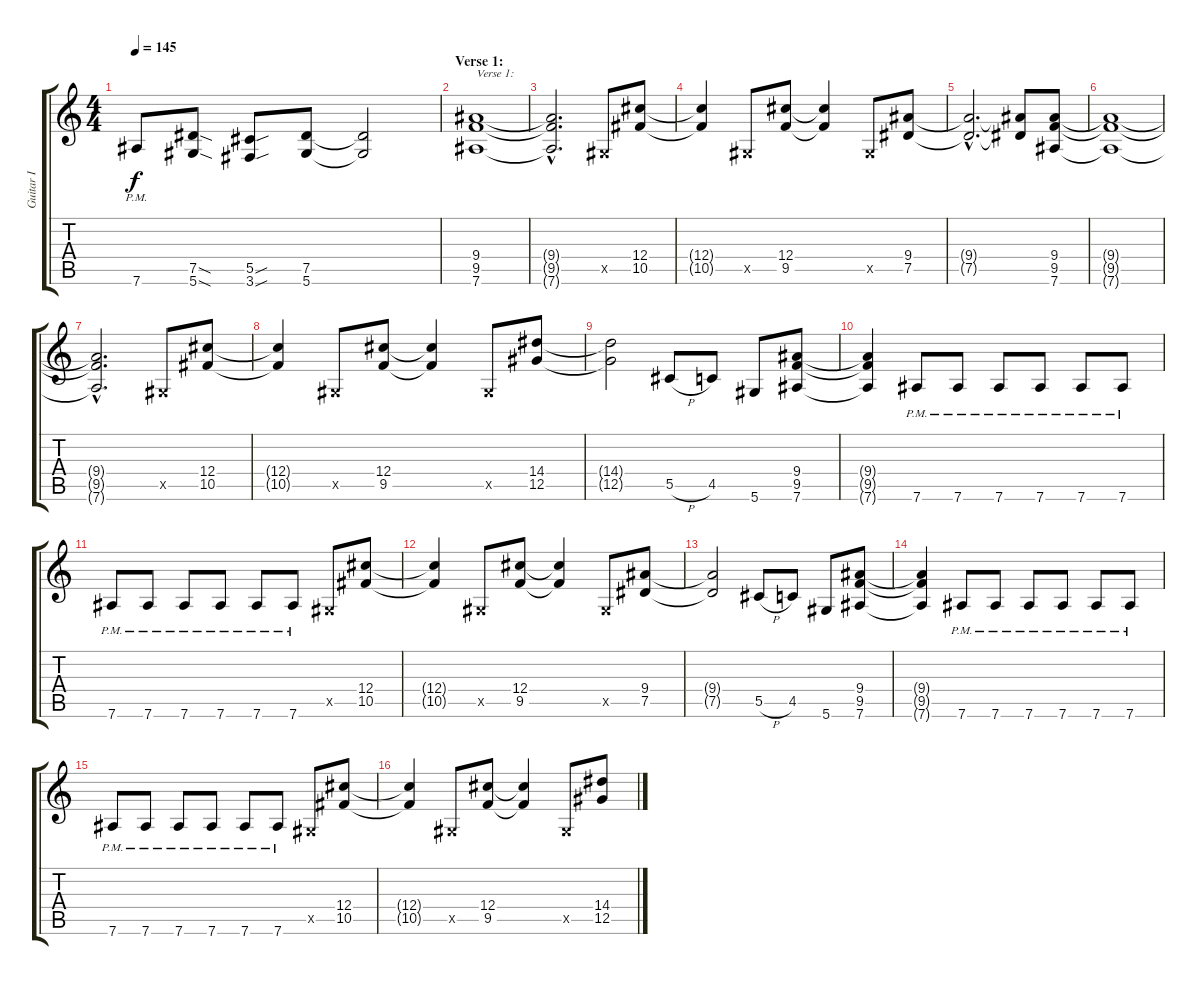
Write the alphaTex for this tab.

\track ("Guitar I" "Guitar I") {instrument distortionguitar}
\staff {score tabs}
\tuning (Eb4 Bb3 Gb3 Db3 Ab2 Eb2) {hide}
\ts (4 4)
\tempo 145
\clef g2
\ks c
7.6{pm}.8{dy f} (7.5{sod} 5.6{sod}).8 (5.5{sou} 3.6{sou}).8 (7.5 5.6).8 (7.5{t} 5.6{t}).2 |
\section ("" "Verse 1:")
(9.4 9.5 7.6).1{txt "Verse 1:"} |
(9.4{hac t} 9.5{hac t} 7.6{hac t}).2{d} 0.5{x}.8 (12.4 10.5).8 |
(12.4{t} 10.5{t}).4 0.5{x}.8 (12.4 9.5).8 (12.4{t} 9.5{t}).4 0.5{x}.8 (9.4 7.5).8 |
(9.4{hac t} 7.5{hac t}).2{d} (9.4{t} 7.5{t}).8 (9.4 9.5 7.6).8 |
(9.4{t} 9.5{t} 7.6{t}).1 |
(9.4{hac t} 9.5{hac t} 7.6{hac t}).2{d} 0.5{x}.8 (12.4 10.5).8 |
(12.4{t} 10.5{t}).4 0.5{x}.8 (12.4 9.5).8 (12.4{t} 9.5{t}).4 0.5{x}.8 (14.4 12.5).8 |
(14.4{t} 12.5{t}).2 5.5{h}.8 4.5.8 5.6.8 (9.4 9.5 7.6).8 |
(9.4{t} 9.5{t} 7.6{t}).4 7.6{pm}.8 7.6{pm}.8 7.6{pm}.8 7.6{pm}.8 7.6{pm}.8 7.6{pm}.8 |
7.6{pm}.8 7.6{pm}.8 7.6{pm}.8 7.6{pm}.8 7.6{pm}.8 7.6{pm}.8 0.5{x}.8 (12.4 10.5).8 |
(12.4{t} 10.5{t}).4 0.5{x}.8 (12.4 9.5).8 (12.4{t} 9.5{t}).4 0.5{x}.8 (9.4 7.5).8 |
(9.4{t} 7.5{t}).2 5.5{h}.8 4.5.8 5.6.8 (9.4 9.5 7.6).8 |
(9.4{t} 9.5{t} 7.6{t}).4 7.6{pm}.8 7.6{pm}.8 7.6{pm}.8 7.6{pm}.8 7.6{pm}.8 7.6{pm}.8 |
7.6{pm}.8 7.6{pm}.8 7.6{pm}.8 7.6{pm}.8 7.6{pm}.8 7.6{pm}.8 0.5{x}.8 (12.4 10.5).8 |
(12.4{t} 10.5{t}).4 0.5{x}.8 (12.4 9.5).8 (12.4{t} 9.5{t}).4 0.5{x}.8 (14.4 12.5).8
